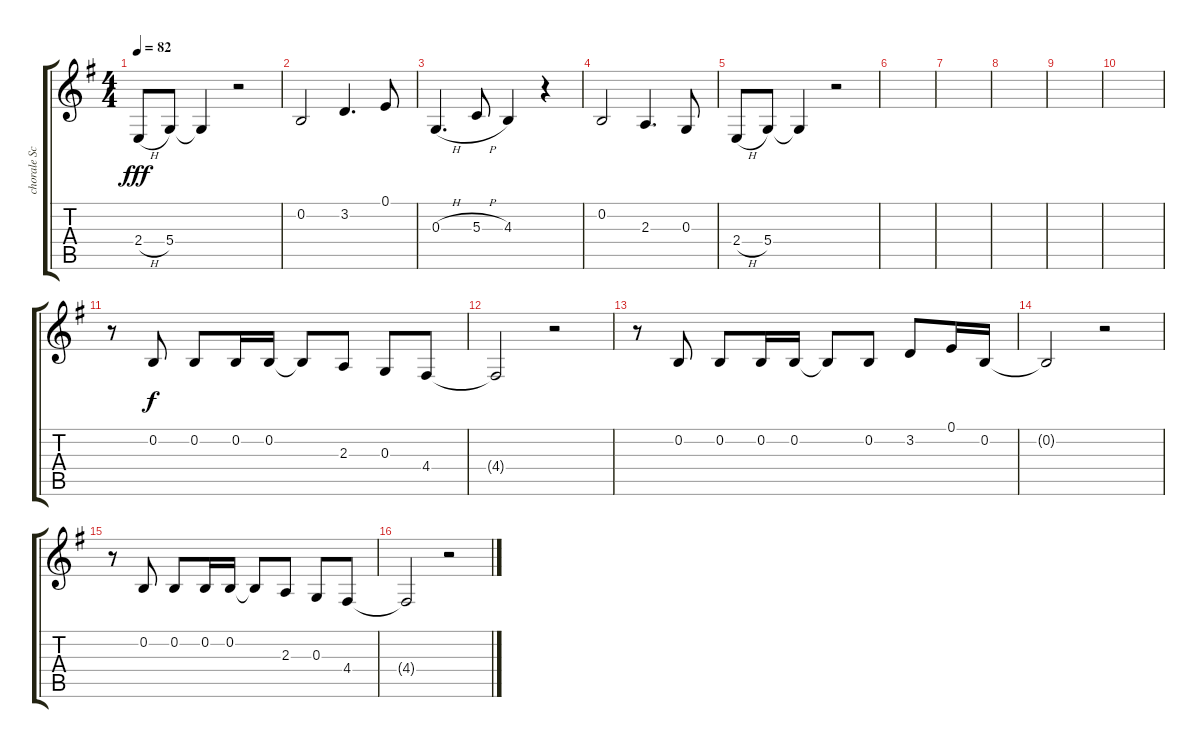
\track ("chorale Scala (choeurs)" "chorale Sc") {instrument choiraahs}
\staff {score tabs}
\tuning (E4 B3 G3 D3 A2 E2) {hide}
\ts (4 4)
\tempo 82
\clef g2
\ks g
2.4{h}.8{dy fff} 5.4.8 5.4{t}.4 r.2 |
0.2.2 3.2.4{d} 0.1.8 |
0.3{h}.4{d} 5.3{h}.8 4.3.4 r.4 |
0.2.2 2.3.4{d} 0.3.8 |
2.4{h}.8 5.4.8 5.4{t}.4 r.2 |
|
|
|
|
|
r.8{volume 12} 0.2.8{dy f} 0.2.8 0.2.16 0.2.16 0.2{t}.8 2.3.8 0.3.8 4.4.8 |
4.4{t}.2 r.2 |
r.8 0.2.8 0.2.8 0.2.16 0.2.16 0.2{t}.8 0.2.8 3.2.8 0.1.16 0.2.16 |
0.2{t}.2 r.2 |
r.8 0.2.8 0.2.8 0.2.16 0.2.16 0.2{t}.8 2.3.8 0.3.8 4.4.8 |
4.4{t}.2 r.2
